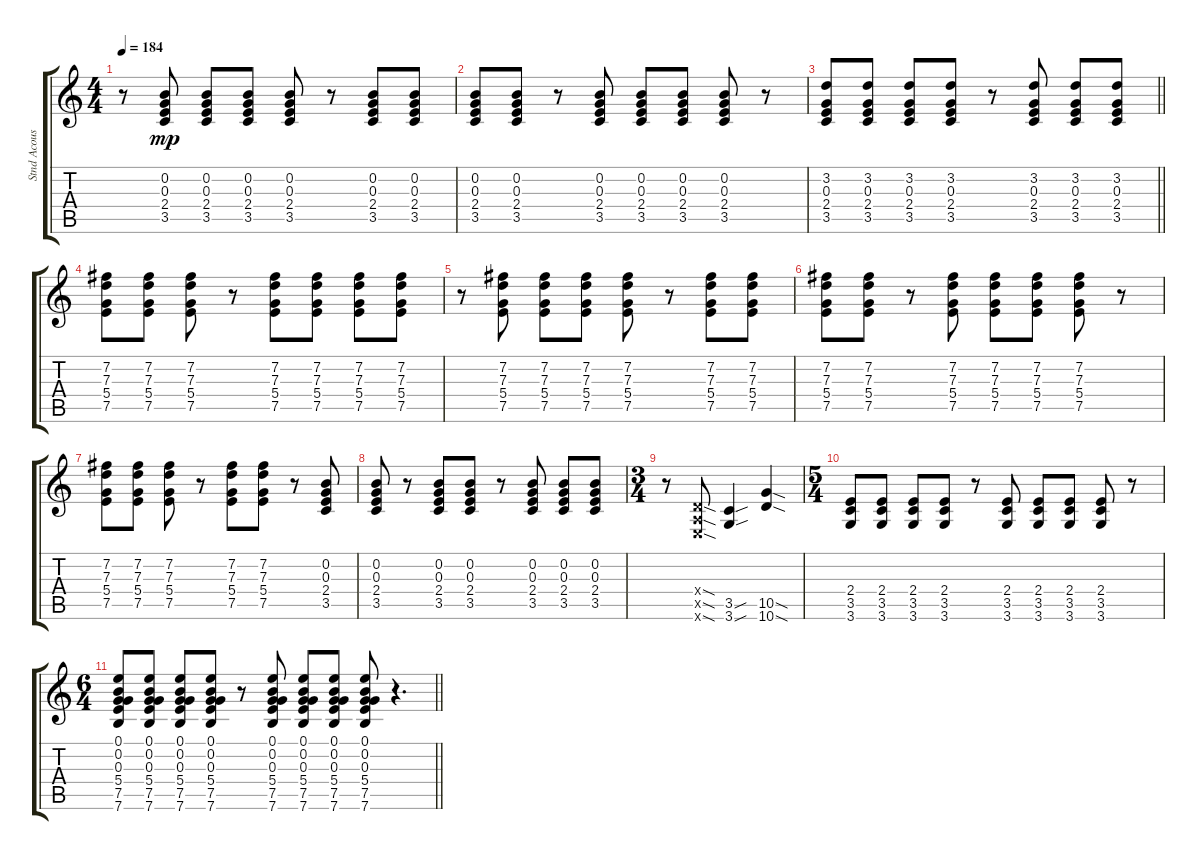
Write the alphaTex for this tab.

\track ("Stnd Acoustic Version" "Stnd Acous") {instrument acousticguitarsteel}
\staff {score tabs}
\tuning (E4 B3 G3 D3 A2 E2) {hide}
\ts (4 4)
\tempo 184
\clef g2
\ks c
r.8{dy mp} (0.2 0.3 2.4 3.5).8 (0.2 0.3 2.4 3.5).8 (0.2 0.3 2.4 3.5).8 (0.2 0.3 2.4 3.5).8 r.8 (0.2 0.3 2.4 3.5).8 (0.2 0.3 2.4 3.5).8 |
(0.2 0.3 2.4 3.5).8 (0.2 0.3 2.4 3.5).8 r.8 (0.2 0.3 2.4 3.5).8 (0.2 0.3 2.4 3.5).8 (0.2 0.3 2.4 3.5).8 (0.2 0.3 2.4 3.5).8 r.8 |
\barLineRight lightlight
(3.2 0.3 2.4 3.5).8 (3.2 0.3 2.4 3.5).8 (3.2 0.3 2.4 3.5).8 (3.2 0.3 2.4 3.5).8 r.8 (3.2 0.3 2.4 3.5).8 (3.2 0.3 2.4 3.5).8 (3.2 0.3 2.4 3.5).8 |
(7.2 7.3 5.4 7.5).8 (7.2 7.3 5.4 7.5).8 (7.2 7.3 5.4 7.5).8 r.8 (7.2 7.3 5.4 7.5).8 (7.2 7.3 5.4 7.5).8 (7.2 7.3 5.4 7.5).8 (7.2 7.3 5.4 7.5).8 |
r.8 (7.2 7.3 5.4 7.5).8 (7.2 7.3 5.4 7.5).8 (7.2 7.3 5.4 7.5).8 (7.2 7.3 5.4 7.5).8 r.8 (7.2 7.3 5.4 7.5).8 (7.2 7.3 5.4 7.5).8 |
(7.2 7.3 5.4 7.5).8 (7.2 7.3 5.4 7.5).8 r.8 (7.2 7.3 5.4 7.5).8 (7.2 7.3 5.4 7.5).8 (7.2 7.3 5.4 7.5).8 (7.2 7.3 5.4 7.5).8 r.8 |
(7.2 7.3 5.4 7.5).8 (7.2 7.3 5.4 7.5).8 (7.2 7.3 5.4 7.5).8 r.8 (7.2 7.3 5.4 7.5).8 (7.2 7.3 5.4 7.5).8 r.8 (0.2 0.3 2.4 3.5).8 |
(0.2 0.3 2.4 3.5).8 r.8 (0.2 0.3 2.4 3.5).8 (0.2 0.3 2.4 3.5).8 r.8 (0.2 0.3 2.4 3.5).8 (0.2 0.3 2.4 3.5).8 (0.2 0.3 2.4 3.5).8 |
\ts (3 4)
r.8 (0.4{sod x} 0.5{sod x} 0.6{sod x}).8 (3.5{sou} 3.6{sou}).4 (10.5{sod} 10.6{sod}).4 |
\ts (5 4)
(2.4 3.5 3.6).8 (2.4 3.5 3.6).8 (2.4 3.5 3.6).8 (2.4 3.5 3.6).8 r.8 (2.4 3.5 3.6).8 (2.4 3.5 3.6).8 (2.4 3.5 3.6).8 (2.4 3.5 3.6).8 r.8 |
\ts (6 4)
\barLineRight lightlight
(0.1 0.2 0.3 5.4 7.5 7.6).8 (0.1 0.2 0.3 5.4 7.5 7.6).8 (0.1 0.2 0.3 5.4 7.5 7.6).8 (0.1 0.2 0.3 5.4 7.5 7.6).8 r.8 (0.1 0.2 0.3 5.4 7.5 7.6).8 (0.1 0.2 0.3 5.4 7.5 7.6).8 (0.1 0.2 0.3 5.4 7.5 7.6).8 (0.1 0.2 0.3 5.4 7.5 7.6).8 r.4{d}
